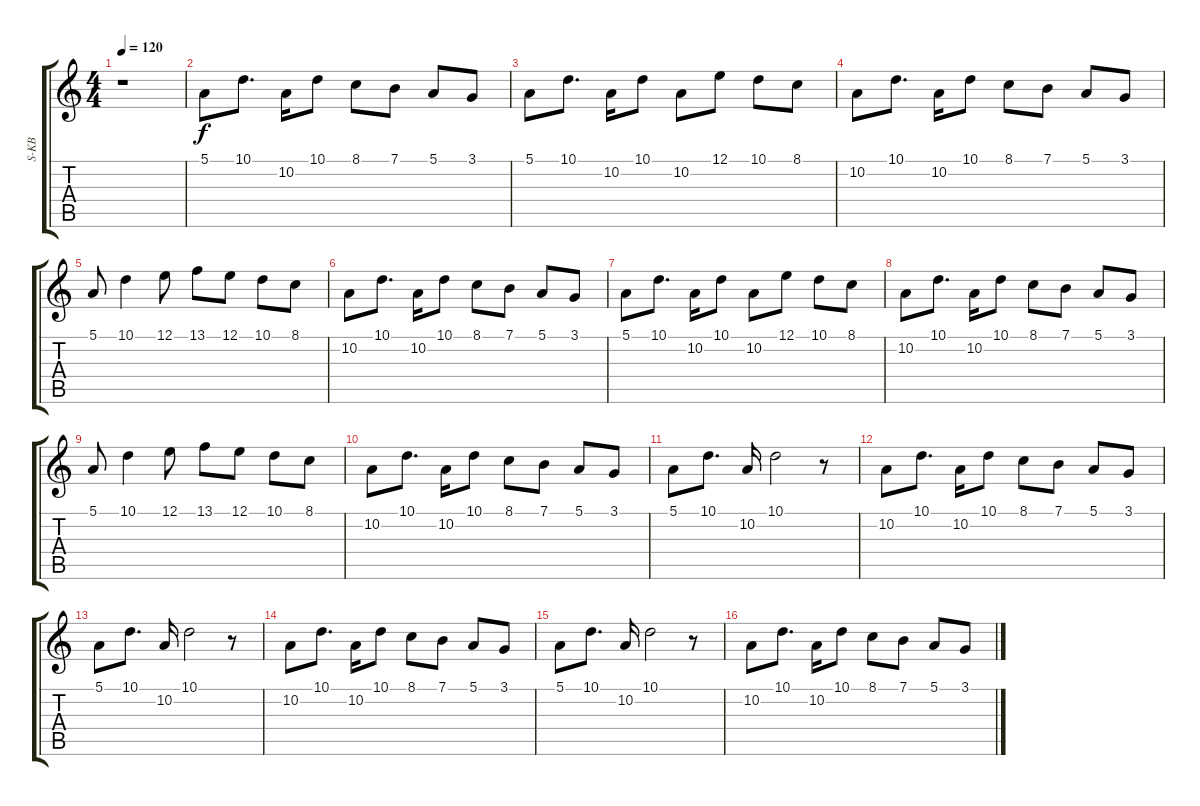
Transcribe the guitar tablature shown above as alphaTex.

\track ("S-KB" "S-KB") {instrument rockorgan}
\staff {score tabs}
\tuning (E4 B3 G3 D3 A2 E2) {hide}
\ts (4 4)
\tempo 120
\clef g2
\ks c
r.1{dy f} |
5.1.8 10.1.8{d} 10.2.16 10.1.8 8.1.8 7.1.8 5.1.8 3.1.8 |
5.1.8 10.1.8{d} 10.2.16 10.1.8 10.2.8 12.1.8 10.1.8 8.1.8 |
10.2.8 10.1.8{d} 10.2.16 10.1.8 8.1.8 7.1.8 5.1.8 3.1.8 |
5.1.8 10.1.4 12.1.8 13.1.8 12.1.8 10.1.8 8.1.8 |
10.2.8 10.1.8{d} 10.2.16 10.1.8 8.1.8 7.1.8 5.1.8 3.1.8 |
5.1.8 10.1.8{d} 10.2.16 10.1.8 10.2.8 12.1.8 10.1.8 8.1.8 |
10.2.8 10.1.8{d} 10.2.16 10.1.8 8.1.8 7.1.8 5.1.8 3.1.8 |
5.1.8 10.1.4 12.1.8 13.1.8 12.1.8 10.1.8 8.1.8 |
10.2.8 10.1.8{d} 10.2.16 10.1.8 8.1.8 7.1.8 5.1.8 3.1.8 |
5.1.8 10.1.8{d} 10.2.16 10.1.2 r.8 |
10.2.8 10.1.8{d} 10.2.16 10.1.8 8.1.8 7.1.8 5.1.8 3.1.8 |
5.1.8 10.1.8{d} 10.2.16 10.1.2 r.8 |
10.2.8 10.1.8{d} 10.2.16 10.1.8 8.1.8 7.1.8 5.1.8 3.1.8 |
5.1.8 10.1.8{d} 10.2.16 10.1.2 r.8 |
10.2.8 10.1.8{d} 10.2.16 10.1.8 8.1.8 7.1.8 5.1.8 3.1.8
